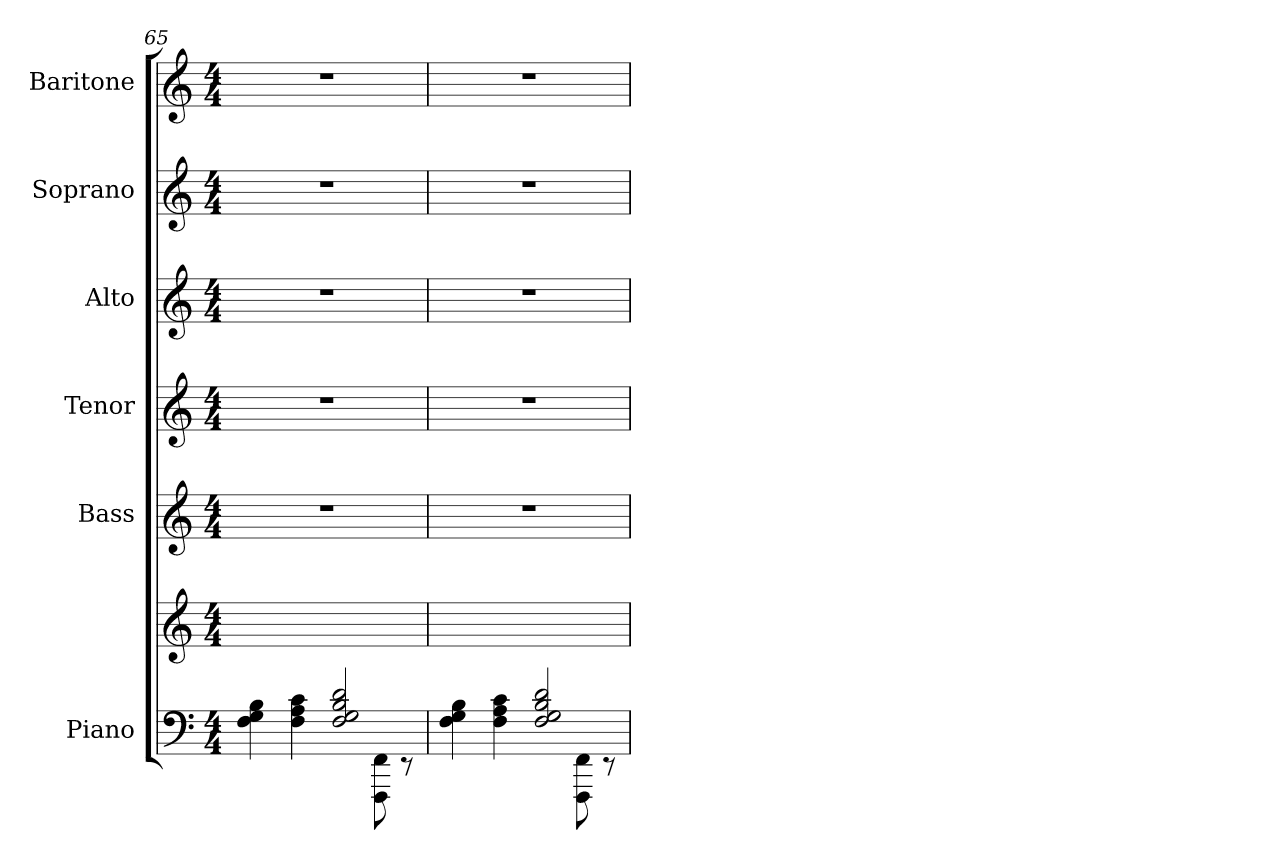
**kern	**kern	**kern	**kern	**kern	**kern	**kern
*part6	*part6	*part5	*part4	*part3	*part2	*part1
*staff7	*staff6	*staff5	*staff4	*staff3	*staff2	*staff1
*I"Piano	*	*I"Bass	*I"Tenor	*I"Alto	*I"Soprano	*I"Baritone
*	*	*I'B	*I'T	*I'A	*I'S	*
!!LO:PB:g=z
*clefF4	*clefG2	*clefG2	*clefG2	*clefG2	*clefG2	*clefG2
*k[]	*k[]	*k[]	*k[]	*k[]	*k[]	*k[]
*M4/4	*M4/4	*M4/4	*M4/4	*M4/4	*M4/4	*M4/4
=65	=65	=65	=65	=65	=65	=65
*^	*^	*	*	*	*	*
4F\ 4G\ 4B\	2.ryy	4ryy	1ryy	1r	1r	1r	1r	1r
4F\ 4A\ 4c\	.	4ryy	.	.	.	.	.	.
2F/ 2G/ 2B/ 2d/	.	4ryy	.	.	.	.	.	.
.	8FFF\ 8FF\	4ryy	.	.	.	.	.	.
.	8r	.	.	.	.	.	.	.
=66	=66	=66	=66	=66	=66	=66	=66	=66
4F\ 4G\ 4B\	2.ryy	4ryy	1ryy	1r	1r	1r	1r	1r
4F\ 4A\ 4c\	.	4ryy	.	.	.	.	.	.
2F/ 2G/ 2B/ 2d/	.	4ryy	.	.	.	.	.	.
.	8FFF\ 8FF\	4ryy	.	.	.	.	.	.
.	8r	.	.	.	.	.	.	.
*v	*v	*	*	*	*	*	*	*
*	*v	*v	*	*	*	*	*
=	=	=	=	=	=	=
*-	*-	*-	*-	*-	*-	*-
